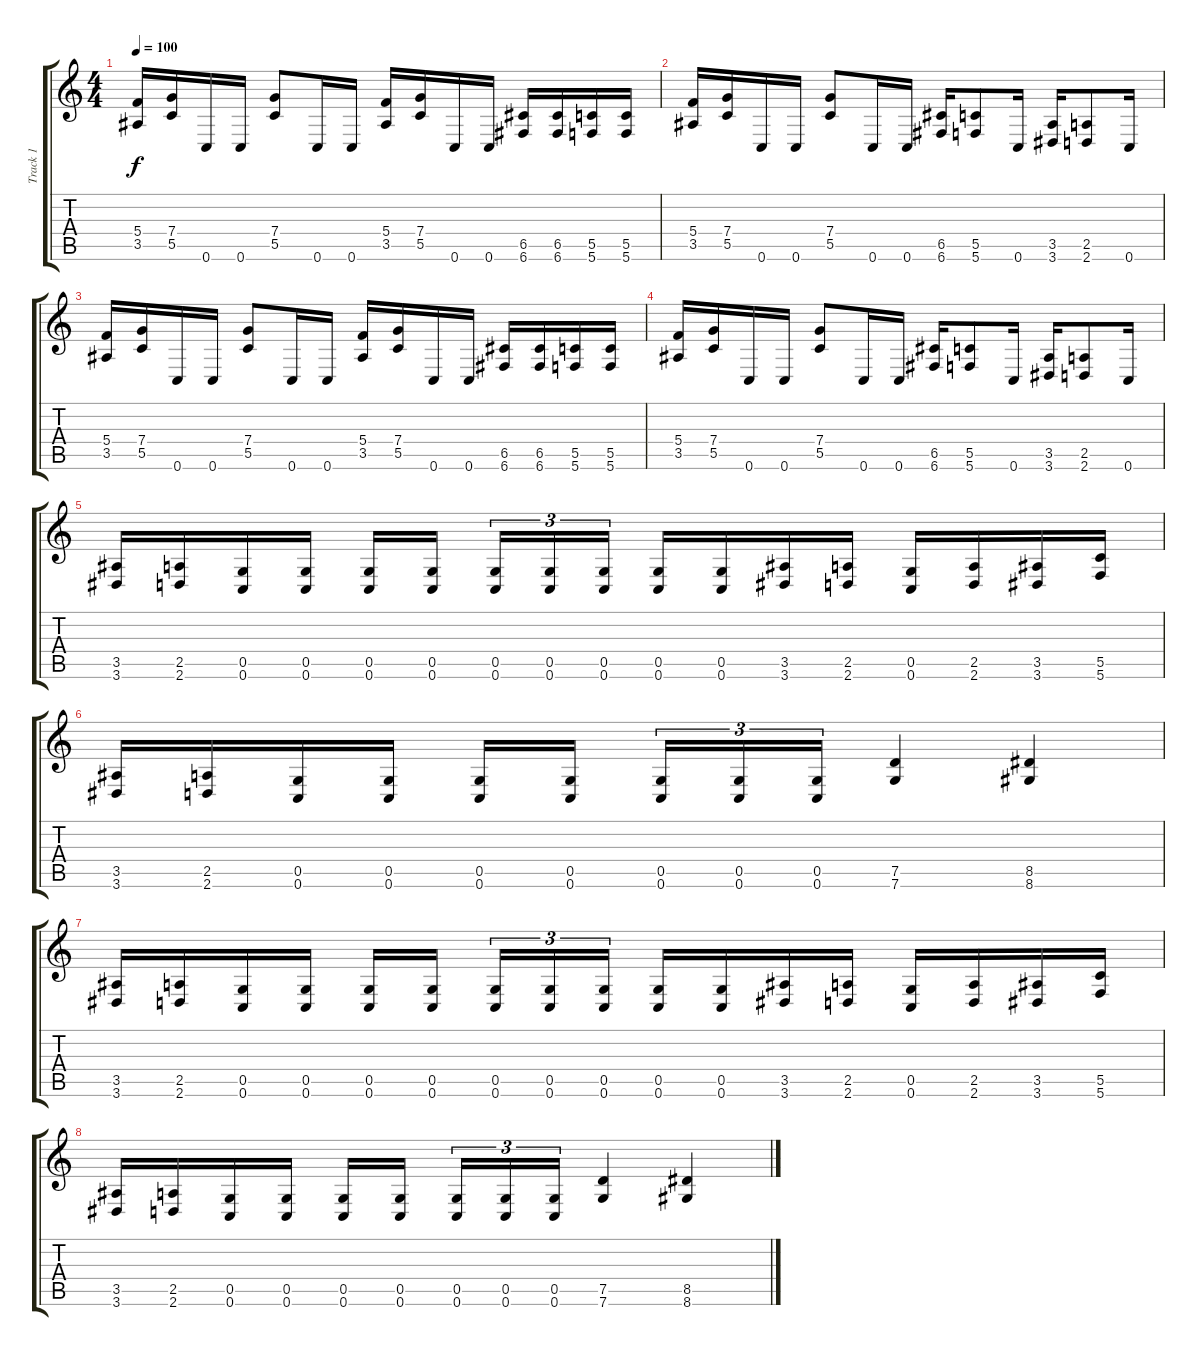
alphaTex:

\track ("Track 1" "Track 1") {instrument distortionguitar}
\staff {score tabs}
\tuning (D4 A3 F3 C3 G2 C2) {hide}
\ts (4 4)
\tempo 100
\clef g2
\ks c
(5.4 3.5).16{dy f} (7.4 5.5).16 0.6.16 0.6.16 (7.4 5.5).8 0.6.16 0.6.16 (5.4 3.5).16 (7.4 5.5).16 0.6.16 0.6.16 (6.5 6.6).16 (6.5 6.6).16 (5.5 5.6).16 (5.5 5.6).16 |
(5.4 3.5).16 (7.4 5.5).16 0.6.16 0.6.16 (7.4 5.5).8 0.6.16 0.6.16 (6.5 6.6).16 (5.5 5.6).8 0.6.16 (3.5 3.6).16 (2.5 2.6).8 0.6.16 |
(5.4 3.5).16 (7.4 5.5).16 0.6.16 0.6.16 (7.4 5.5).8 0.6.16 0.6.16 (5.4 3.5).16 (7.4 5.5).16 0.6.16 0.6.16 (6.5 6.6).16 (6.5 6.6).16 (5.5 5.6).16 (5.5 5.6).16 |
(5.4 3.5).16 (7.4 5.5).16 0.6.16 0.6.16 (7.4 5.5).8 0.6.16 0.6.16 (6.5 6.6).16 (5.5 5.6).8 0.6.16 (3.5 3.6).16 (2.5 2.6).8 0.6.16 |
(3.5 3.6).16 (2.5 2.6).16 (0.5 0.6).16 (0.5 0.6).16 (0.5 0.6).16 (0.5 0.6).16{beam splitsecondary} (0.5 0.6).16{tu (3 2)} (0.5 0.6).16{tu (3 2)} (0.5 0.6).16{tu (3 2)} (0.5 0.6).16 (0.5 0.6).16 (3.5 3.6).16 (2.5 2.6).16 (0.5 0.6).16 (2.5 2.6).16 (3.5 3.6).16 (5.5 5.6).16 |
(3.5 3.6).16 (2.5 2.6).16 (0.5 0.6).16 (0.5 0.6).16 (0.5 0.6).16 (0.5 0.6).16{beam splitsecondary} (0.5 0.6).16{tu (3 2)} (0.5 0.6).16{tu (3 2)} (0.5 0.6).16{tu (3 2)} (7.5 7.6).4 (8.5 8.6).4 |
(3.5 3.6).16 (2.5 2.6).16 (0.5 0.6).16 (0.5 0.6).16 (0.5 0.6).16 (0.5 0.6).16{beam splitsecondary} (0.5 0.6).16{tu (3 2)} (0.5 0.6).16{tu (3 2)} (0.5 0.6).16{tu (3 2)} (0.5 0.6).16 (0.5 0.6).16 (3.5 3.6).16 (2.5 2.6).16 (0.5 0.6).16 (2.5 2.6).16 (3.5 3.6).16 (5.5 5.6).16 |
(3.5 3.6).16 (2.5 2.6).16 (0.5 0.6).16 (0.5 0.6).16 (0.5 0.6).16 (0.5 0.6).16{beam splitsecondary} (0.5 0.6).16{tu (3 2)} (0.5 0.6).16{tu (3 2)} (0.5 0.6).16{tu (3 2)} (7.5 7.6).4 (8.5 8.6).4
